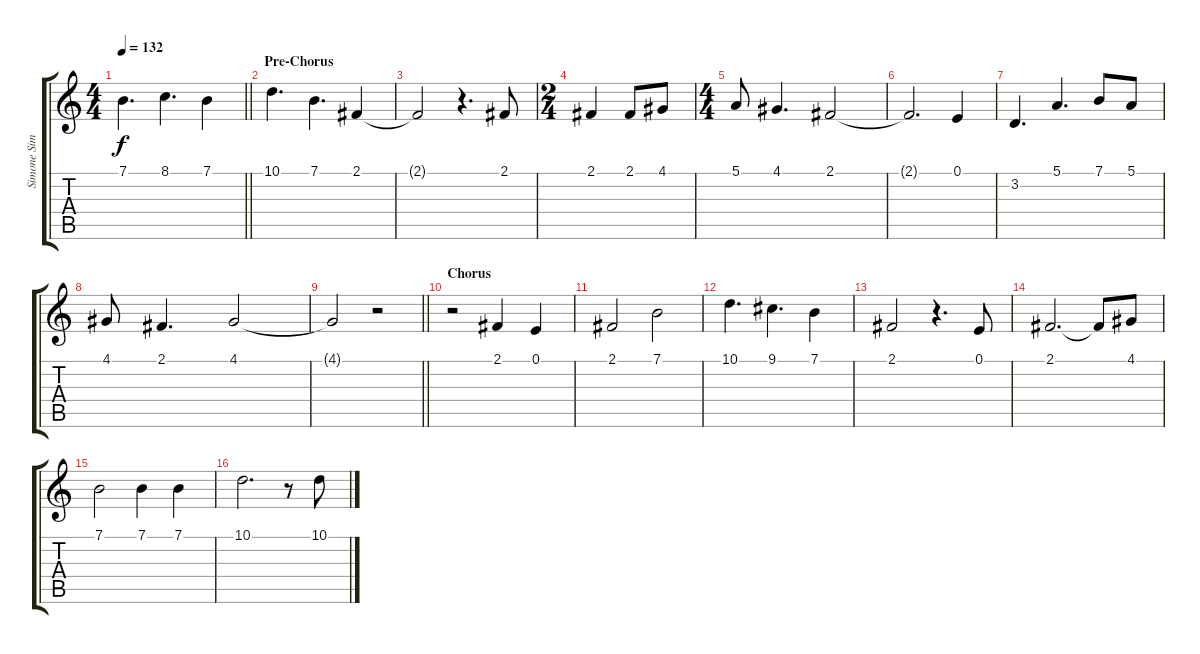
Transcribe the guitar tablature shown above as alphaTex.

\track ("Simone Simons" "Simone Sim") {instrument choiraahs}
\staff {score tabs}
\tuning (E4 B3 G3 D3 A2 E2) {hide}
\ts (4 4)
\tempo 132
\clef g2
\barLineRight lightlight
\ks c
7.1.4{d dy f} 8.1.4{d} 7.1.4 |
\section ("" "Pre-Chorus")
10.1.4{d} 7.1.4{d} 2.1.4 |
2.1{t}.2 r.4{d} 2.1.8 |
\ts (2 4)
2.1.4 2.1.8 4.1.8 |
\ts (4 4)
5.1.8 4.1.4{d} 2.1.2 |
2.1{t}.2{d} 0.1.4 |
3.2.4{d} 5.1.4{d} 7.1.8 5.1.8 |
4.1.8 2.1.4{d} 4.1.2 |
\barLineRight lightlight
4.1{t}.2 r.2 |
\section ("" "Chorus")
r.2 2.1.4 0.1.4 |
2.1.2 7.1.2 |
10.1.4{d} 9.1.4{d} 7.1.4 |
2.1.2 r.4{d} 0.1.8 |
2.1.2{d} 2.1{t}.8 4.1.8 |
7.1.2 7.1.4 7.1.4 |
10.1.2{d} r.8 10.1.8
